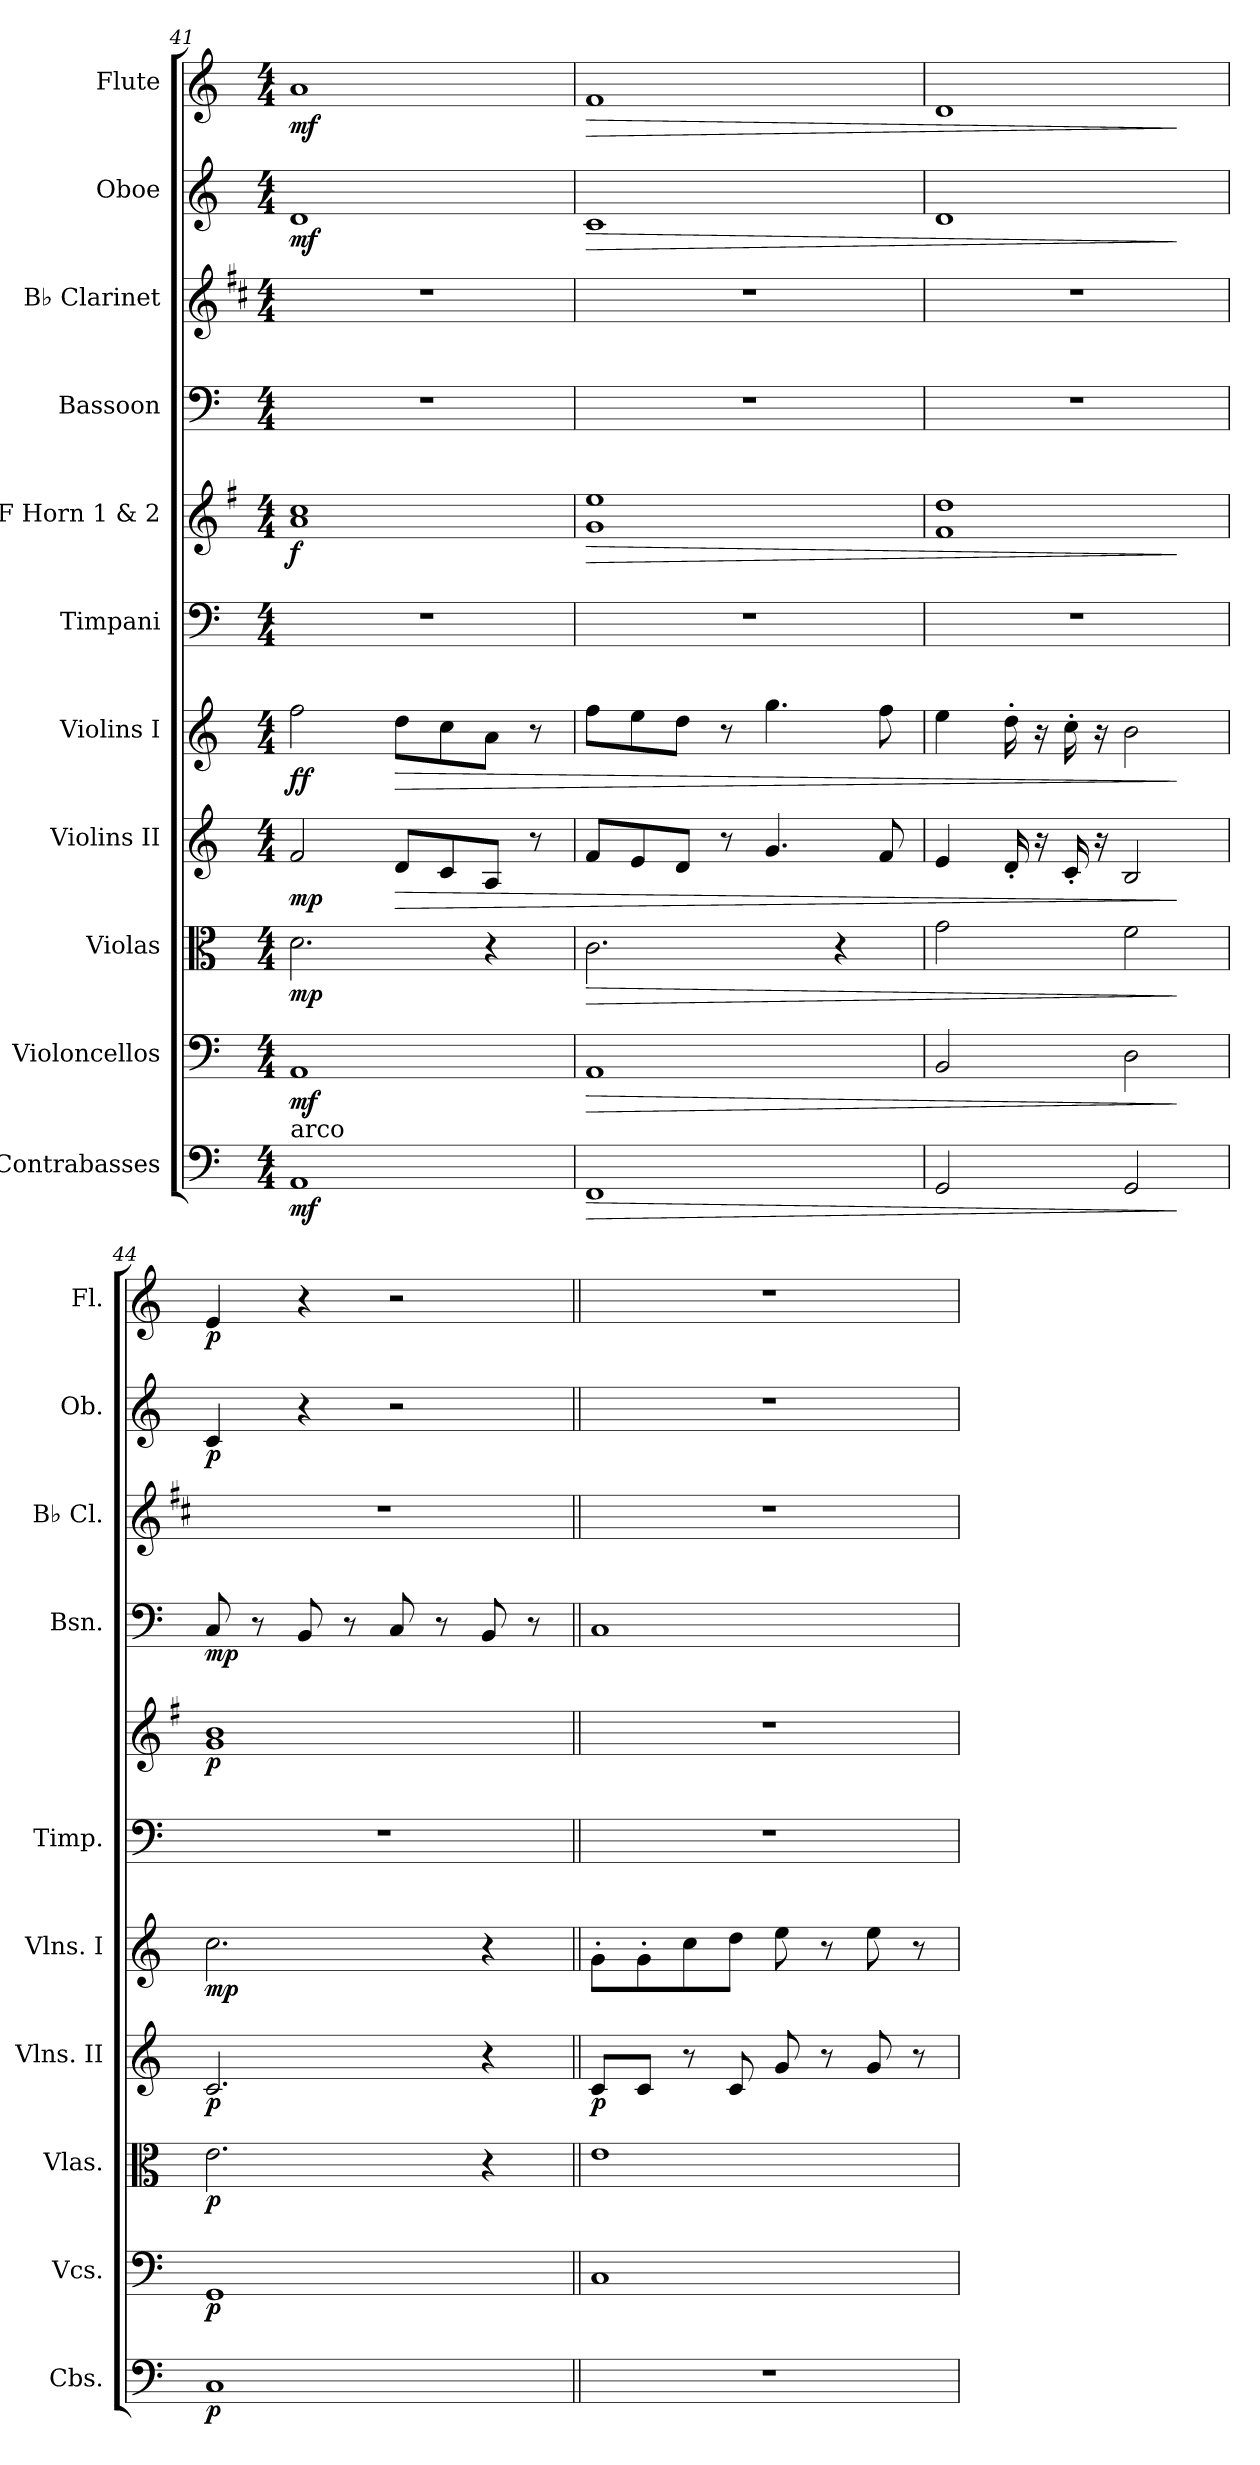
**kern	**dynam	**kern	**dynam	**kern	**dynam	**kern	**dynam	**kern	**dynam	**kern	**kern	**dynam	**kern	**dynam	**kern	**kern	**dynam	**kern	**dynam
*part11	*part11	*part10	*part10	*part9	*part9	*part8	*part8	*part7	*part7	*part6	*part5	*part5	*part4	*part4	*part3	*part2	*part2	*part1	*part1
*staff11	*staff11	*staff10	*staff10	*staff9	*staff9	*staff8	*staff8	*staff7	*staff7	*staff6	*staff5	*staff5	*staff4	*staff4	*staff3	*staff2	*staff2	*staff1	*staff1
*I"Contrabasses	*	*I"Violoncellos	*	*I"Violas	*	*I"Violins II	*	*I"Violins I	*	*I"Timpani	*I"F Horn 1 &amp; 2	*	*I"Bassoon	*	*I"B♭ Clarinet	*I"Oboe	*	*I"Flute	*
*I'Cbs.	*	*I'Vcs.	*	*I'Vlas.	*	*I'Vlns. II	*	*I'Vlns. I	*	*I'Timp.	*	*	*I'Bsn.	*	*I'B♭ Cl.	*I'Ob.	*	*I'Fl.	*
*clefF4	*	*clefF4	*	*clefC3	*	*clefG2	*	*clefG2	*	*clefF4	*clefG2	*	*clefF4	*	*clefG2	*clefG2	*	*clefG2	*
*ITrd7c12	*	*	*	*	*	*	*	*	*	*	*ITrd4c7	*	*	*	*ITrd1c2	*	*	*	*
*k[]	*	*k[]	*	*k[]	*	*k[]	*	*k[]	*	*k[]	*k[]	*	*k[]	*	*k[]	*k[]	*	*k[]	*
*M4/4	*	*M4/4	*	*M4/4	*	*M4/4	*	*M4/4	*	*M4/4	*M4/4	*	*M4/4	*	*M4/4	*M4/4	*	*M4/4	*
=41	=41	=41	=41	=41	=41	=41	=41	=41	=41	=41	=41	=41	=41	=41	=41	=41	=41	=41	=41
!LO:TX:a:t=arco	!	!	!	!	!	!	!	!	!	!	!	!	!	!	!	!	!	!	!
!	!LO:DY:b	!	!LO:DY:b	!	!LO:DY:b	!	!LO:DY:b	!	!LO:DY:b	!	!	!LO:DY:b	!	!	!	!	!LO:DY:b	!	!LO:DY:b
1AAA	mf	1AA	mf	2.d\	mp	2f/	mp	2ff\	ff	1r	1d 1f	f	1r	.	1r	1d	mf	1a	mf
!	!	!	!	!	!	!	!LO:HP:b	!	!LO:HP:b	!	!	!	!	!	!	!	!	!	!
.	.	.	.	.	.	8d/L	>	8dd\L	>	.	.	.	.	.	.	.	.	.	.
.	.	.	.	.	.	8c/	.	8cc\	.	.	.	.	.	.	.	.	.	.	.
.	.	.	.	4r	.	8A/J	.	8a\J	.	.	.	.	.	.	.	.	.	.	.
.	.	.	.	.	.	8r	.	8r	.	.	.	.	.	.	.	.	.	.	.
=42	=42	=42	=42	=42	=42	=42	=42	=42	=42	=42	=42	=42	=42	=42	=42	=42	=42	=42	=42
!	!LO:HP:b	!	!LO:HP:b	!	!LO:HP:b	!	!	!	!	!	!	!LO:HP:b	!	!	!	!	!LO:HP:b	!	!LO:HP:b
1FFF	>	1AA	>	2.c\	>	8f/L	.	8ff\L	.	1r	1c 1a	>	1r	.	1r	1c	>	1f	>
.	.	.	.	.	.	8e/	.	8ee\	.	.	.	.	.	.	.	.	.	.	.
.	.	.	.	.	.	8d/J	.	8dd\J	.	.	.	.	.	.	.	.	.	.	.
.	.	.	.	.	.	8r	.	8r	.	.	.	.	.	.	.	.	.	.	.
.	.	.	.	.	.	4.g/	.	4.gg\	.	.	.	.	.	.	.	.	.	.	.
.	.	.	.	4r	.	.	.	.	.	.	.	.	.	.	.	.	.	.	.
.	.	.	.	.	.	8f/	.	8ff\	.	.	.	.	.	.	.	.	.	.	.
=43	=43	=43	=43	=43	=43	=43	=43	=43	=43	=43	=43	=43	=43	=43	=43	=43	=43	=43	=43
2GGG/	.	2BB/	.	2g\	.	4e/	.	4ee\	.	1r	1B 1g	.	1r	.	1r	1d	.	1d	.
.	.	.	.	.	.	16d'/	.	16dd'\	.	.	.	.	.	.	.	.	.	.	.
.	.	.	.	.	.	16r	.	16r	.	.	.	.	.	.	.	.	.	.	.
.	.	.	.	.	.	16c'/	.	16cc'\	.	.	.	.	.	.	.	.	.	.	.
.	.	.	.	.	.	16r	.	16r	.	.	.	.	.	.	.	.	.	.	.
2GGG/	.	2D\	.	2f\	.	2B/	.	2b\	.	.	.	.	.	.	.	.	.	.	.
.	]	.	]	.	]	.	]	.	]	.	.	]	.	.	.	.	]	.	]
=44	=44	=44	=44	=44	=44	=44	=44	=44	=44	=44	=44	=44	=44	=44	=44	=44	=44	=44	=44
!	!LO:DY:b	!	!LO:DY:b	!	!LO:DY:b	!	!LO:DY:b	!	!LO:DY:b	!	!	!LO:DY:b	!	!LO:DY:b	!	!	!LO:DY:b	!	!LO:DY:b
1CC	p	1GG	p	2.e\	p	2.c/	p	2.cc\	mp	1r	1c 1e	p	8C/	mp	1r	4c/	p	4e/	p
.	.	.	.	.	.	.	.	.	.	.	.	.	8r	.	.	.	.	.	.
.	.	.	.	.	.	.	.	.	.	.	.	.	8BB/	.	.	4r	.	4r	.
.	.	.	.	.	.	.	.	.	.	.	.	.	8r	.	.	.	.	.	.
.	.	.	.	.	.	.	.	.	.	.	.	.	8C/	.	.	2r	.	2r	.
.	.	.	.	.	.	.	.	.	.	.	.	.	8r	.	.	.	.	.	.
.	.	.	.	4r	.	4r	.	4r	.	.	.	.	8BB/	.	.	.	.	.	.
.	.	.	.	.	.	.	.	.	.	.	.	.	8r	.	.	.	.	.	.
=45||	=45||	=45||	=45||	=45||	=45||	=45||	=45||	=45||	=45||	=45||	=45||	=45||	=45||	=45||	=45||	=45||	=45||	=45||	=45||
!	!	!	!	!	!	!	!LO:DY:b	!	!	!	!	!	!	!	!	!	!	!	!
1r	.	1C	.	1e	.	8c/L	p	8g'\L	.	1r	1r	.	1C	.	1r	1r	.	1r	.
.	.	.	.	.	.	8c/J	.	8g'\	.	.	.	.	.	.	.	.	.	.	.
.	.	.	.	.	.	8r	.	8cc\	.	.	.	.	.	.	.	.	.	.	.
.	.	.	.	.	.	8c/	.	8dd\J	.	.	.	.	.	.	.	.	.	.	.
.	.	.	.	.	.	8g/	.	8ee\	.	.	.	.	.	.	.	.	.	.	.
.	.	.	.	.	.	8r	.	8r	.	.	.	.	.	.	.	.	.	.	.
.	.	.	.	.	.	8g/	.	8ee\	.	.	.	.	.	.	.	.	.	.	.
.	.	.	.	.	.	8r	.	8r	.	.	.	.	.	.	.	.	.	.	.
=	=	=	=	=	=	=	=	=	=	=	=	=	=	=	=	=	=	=	=
*-	*-	*-	*-	*-	*-	*-	*-	*-	*-	*-	*-	*-	*-	*-	*-	*-	*-	*-	*-
